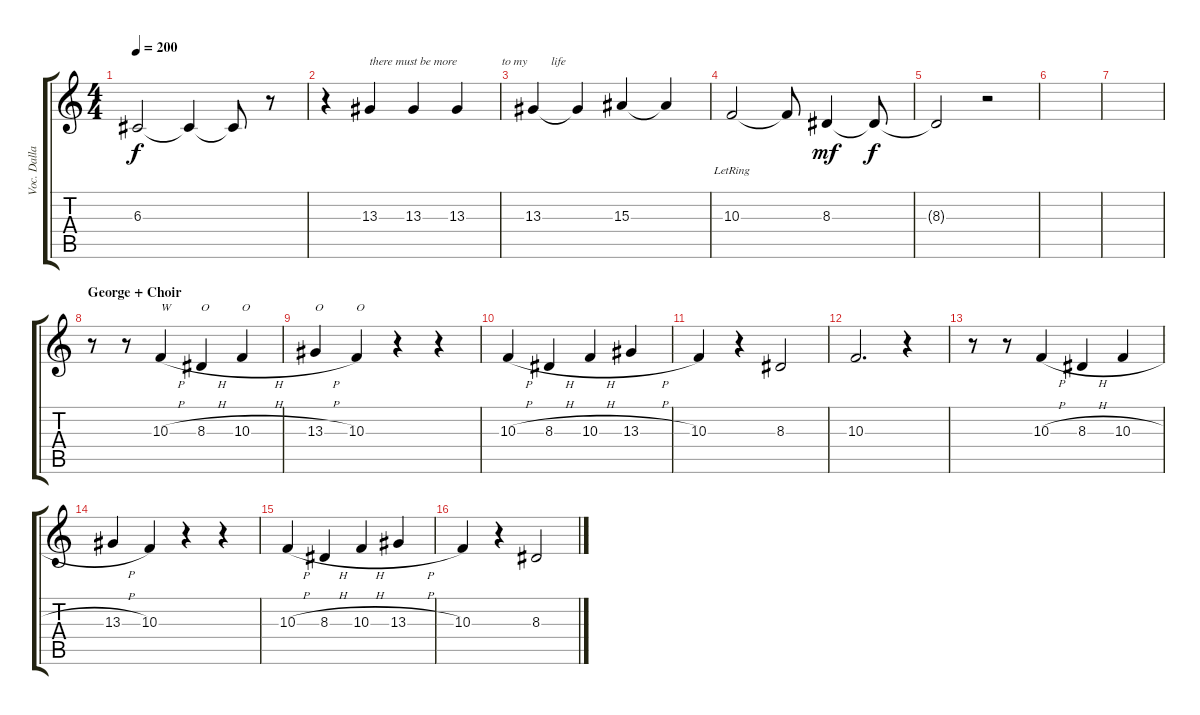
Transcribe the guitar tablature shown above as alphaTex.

\track ("Voc. Dallas,  Wade" "Voc. Dalla") {instrument oboe}
\staff {score tabs}
\tuning (E4 B3 G3 D3 A2 D2) {hide}
\ts (4 4)
\tempo 200
\clef g2
\ks c
6.3.2{dy f} 6.3{t}.4 6.3{t}.8 r.8 |
r.4 13.3.4{txt "there must be more               to my        life"} 13.3.4 13.3.4 |
13.3.4 13.3{t}.4 15.3.4 15.3{t}.4 |
10.3{lr}.2 10.3{t}.8 8.3.4{dy mf} 8.3{t}.8{dy f} |
8.3{t}.2 r.2 |
|
|
\section ("" "George + Choir")
r.8{instrument pad4choir} r.8 10.3{h}.4{txt "W"} 8.3{h}.4{txt "O"} 10.3{h}.4{txt "O"} |
13.3{h}.4{txt "O "} 10.3.4{txt "O"} r.4 r.4 |
10.3{h}.4 8.3{h}.4 10.3{h}.4 13.3{h}.4 |
10.3.4 r.4 8.3.2 |
10.3.2{d} r.4 |
r.8{instrument pad4choir} r.8 10.3{h}.4 8.3{h}.4 10.3{h}.4 |
13.3{h}.4 10.3.4 r.4 r.4 |
10.3{h}.4 8.3{h}.4 10.3{h}.4 13.3{h}.4 |
10.3.4 r.4 8.3.2
